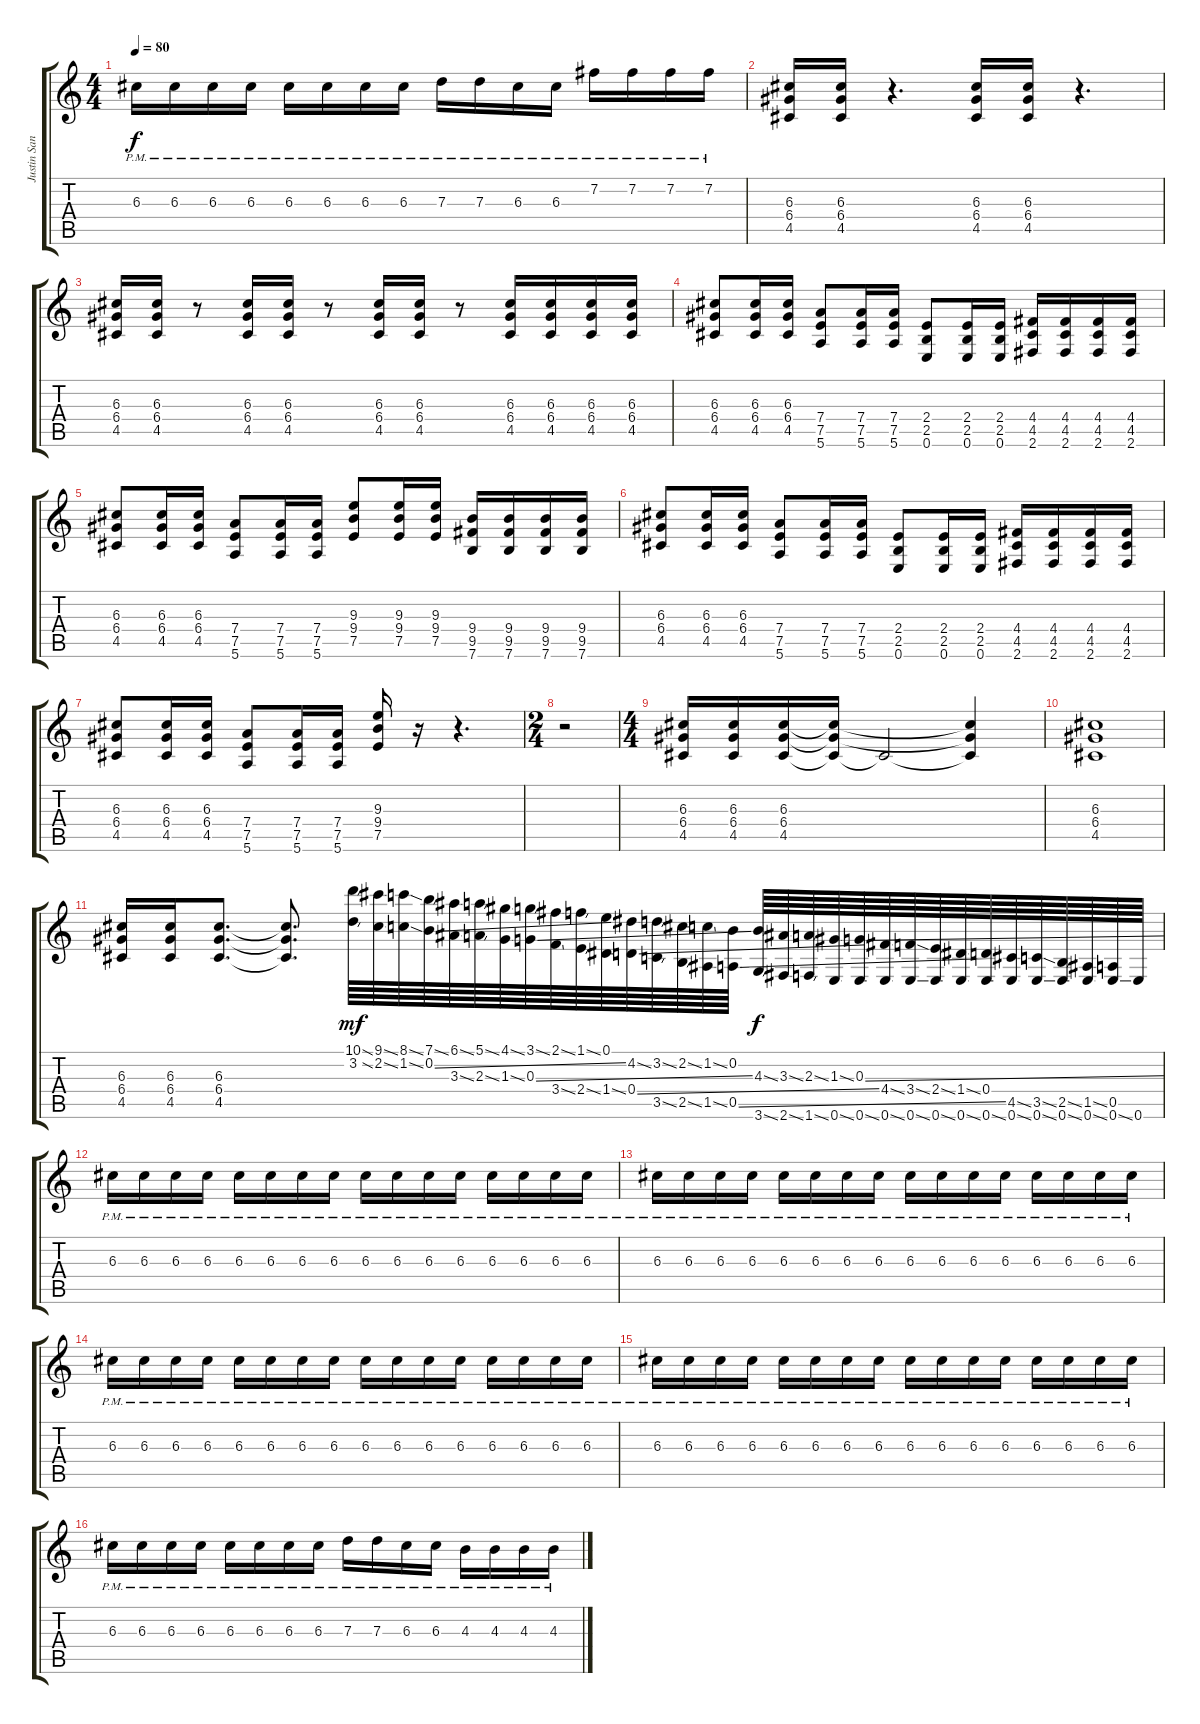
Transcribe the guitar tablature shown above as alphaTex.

\track ("Justin Sane" "Justin San") {instrument distortionguitar}
\staff {score tabs}
\tuning (E4 B3 G3 D3 A2 E2) {hide}
\ts (4 4)
\tempo 80
\clef g2
\ks c
6.3{pm}.16{dy f} 6.3{pm}.16 6.3{pm}.16 6.3{pm}.16 6.3{pm}.16 6.3{pm}.16 6.3{pm}.16 6.3{pm}.16 7.3{pm}.16 7.3{pm}.16 6.3{pm}.16 6.3{pm}.16 7.2{pm}.16 7.2{pm}.16 7.2{pm}.16 7.2{pm}.16 |
(6.3 6.4 4.5).16 (6.3 6.4 4.5).16 r.4{d} (6.3 6.4 4.5).16 (6.3 6.4 4.5).16 r.4{d} |
(6.3 6.4 4.5).16 (6.3 6.4 4.5).16 r.8 (6.3 6.4 4.5).16 (6.3 6.4 4.5).16 r.8 (6.3 6.4 4.5).16 (6.3 6.4 4.5).16 r.8 (6.3 6.4 4.5).16 (6.3 6.4 4.5).16 (6.3 6.4 4.5).16 (6.3 6.4 4.5).16 |
(6.3 6.4 4.5).8 (6.3 6.4 4.5).16 (6.3 6.4 4.5).16 (7.4 7.5 5.6).8 (7.4 7.5 5.6).16 (7.4 7.5 5.6).16 (2.4 2.5 0.6).8 (2.4 2.5 0.6).16 (2.4 2.5 0.6).16 (4.4 4.5 2.6).16 (4.4 4.5 2.6).16 (4.4 4.5 2.6).16 (4.4 4.5 2.6).16 |
(6.3 6.4 4.5).8 (6.3 6.4 4.5).16 (6.3 6.4 4.5).16 (7.4 7.5 5.6).8 (7.4 7.5 5.6).16 (7.4 7.5 5.6).16 (9.3 9.4 7.5).8 (9.3 9.4 7.5).16 (9.3 9.4 7.5).16 (9.4 9.5 7.6).16 (9.4 9.5 7.6).16 (9.4 9.5 7.6).16 (9.4 9.5 7.6).16 |
(6.3 6.4 4.5).8 (6.3 6.4 4.5).16 (6.3 6.4 4.5).16 (7.4 7.5 5.6).8 (7.4 7.5 5.6).16 (7.4 7.5 5.6).16 (2.4 2.5 0.6).8 (2.4 2.5 0.6).16 (2.4 2.5 0.6).16 (4.4 4.5 2.6).16 (4.4 4.5 2.6).16 (4.4 4.5 2.6).16 (4.4 4.5 2.6).16 |
(6.3 6.4 4.5).8 (6.3 6.4 4.5).16 (6.3 6.4 4.5).16 (7.4 7.5 5.6).8 (7.4 7.5 5.6).16 (7.4 7.5 5.6).16 (9.3 9.4 7.5).16 r.16 r.4{d} |
\ts (2 4)
r.2 |
\ts (4 4)
(6.3 6.4 4.5).16 (6.3 6.4 4.5).16 (6.3 6.4 4.5).16 (6.3{t} 6.4{t} 4.5{t}).16 4.5{t}.2 (6.3{t} 6.4{t} 4.5{t}).4 |
(6.3 6.4 4.5).1 |
(6.3 6.4 4.5).16 (6.3 6.4 4.5).16 (6.3 6.4 4.5).8{d} (6.3{t} 6.4{t} 4.5{t}).8{d} (10.1{ss} 3.2{ss}).64{dy mf} (9.1{ss} 2.2{ss}).64 (8.1{ss} 1.2{ss}).64 (7.1{ss} 0.2{ss}).64 (6.1{ss} 3.3{ss}).64 (5.1{ss} 2.3{ss}).64 (4.1{ss} 1.3{ss}).64 (3.1{ss} 0.3{ss}).64 (2.1{ss} 3.4{ss}).64 (1.1{ss} 2.4{ss}).64 (0.1 1.4{ss}).64 (4.2{ss} 0.4{ss}).64 (3.2{ss} 3.5{ss}).64 (2.2{ss} 2.5{ss}).64 (1.2{ss} 1.5{ss}).64 (0.2 0.5{ss}).64 (4.3{ss} 3.6{ss}).64{dy f} (3.3{ss} 2.6{ss}).64 (2.3{ss} 1.6{ss}).64 (1.3{ss} 0.6{ss}).64 (0.3{ss} 0.6{ss}).64 (4.4{ss} 0.6{ss}).64 (3.4{ss} 0.6{ss}).64 (2.4{ss} 0.6{ss}).64 (1.4{ss} 0.6{ss}).64 (0.4 0.6{ss}).64 (4.5{ss} 0.6{ss}).64 (3.5{ss} 0.6{ss}).64 (2.5{ss} 0.6{ss}).64 (1.5{ss} 0.6{ss}).64 (0.5 0.6{ss}).64 0.6.64 |
6.3{pm}.16 6.3{pm}.16 6.3{pm}.16 6.3{pm}.16 6.3{pm}.16 6.3{pm}.16 6.3{pm}.16 6.3{pm}.16 6.3{pm}.16 6.3{pm}.16 6.3{pm}.16 6.3{pm}.16 6.3{pm}.16 6.3{pm}.16 6.3{pm}.16 6.3{pm}.16 |
6.3{pm}.16 6.3{pm}.16 6.3{pm}.16 6.3{pm}.16 6.3{pm}.16 6.3{pm}.16 6.3{pm}.16 6.3{pm}.16 6.3{pm}.16 6.3{pm}.16 6.3{pm}.16 6.3{pm}.16 6.3{pm}.16 6.3{pm}.16 6.3{pm}.16 6.3{pm}.16 |
6.3{pm}.16 6.3{pm}.16 6.3{pm}.16 6.3{pm}.16 6.3{pm}.16 6.3{pm}.16 6.3{pm}.16 6.3{pm}.16 6.3{pm}.16 6.3{pm}.16 6.3{pm}.16 6.3{pm}.16 6.3{pm}.16 6.3{pm}.16 6.3{pm}.16 6.3{pm}.16 |
6.3{pm}.16 6.3{pm}.16 6.3{pm}.16 6.3{pm}.16 6.3{pm}.16 6.3{pm}.16 6.3{pm}.16 6.3{pm}.16 6.3{pm}.16 6.3{pm}.16 6.3{pm}.16 6.3{pm}.16 6.3{pm}.16 6.3{pm}.16 6.3{pm}.16 6.3{pm}.16 |
6.3{pm}.16 6.3{pm}.16 6.3{pm}.16 6.3{pm}.16 6.3{pm}.16 6.3{pm}.16 6.3{pm}.16 6.3{pm}.16 7.3{pm}.16 7.3{pm}.16 6.3{pm}.16 6.3{pm}.16 4.3{pm}.16 4.3{pm}.16 4.3{pm}.16 4.3{pm}.16
